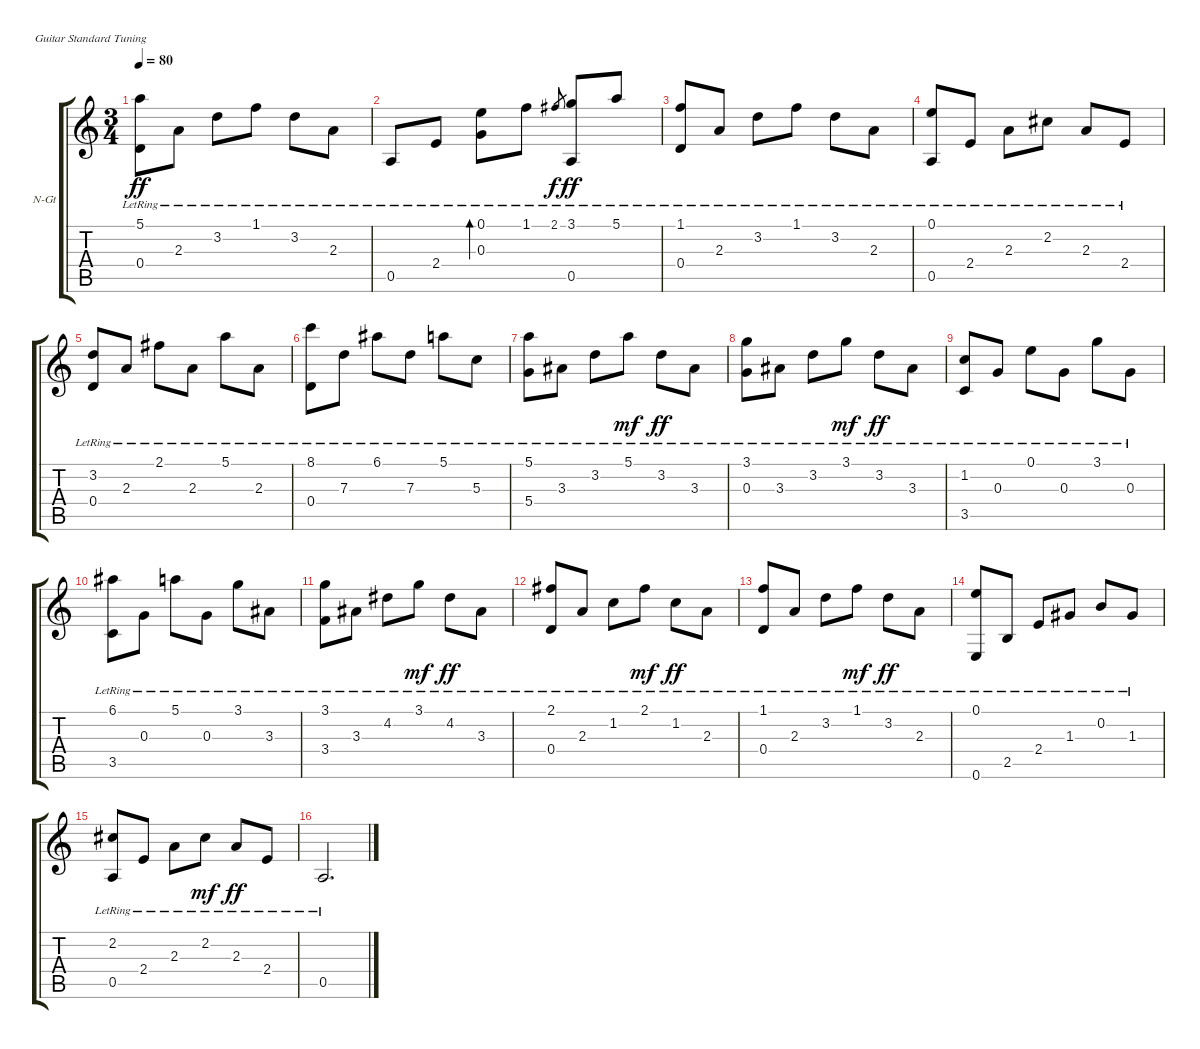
\bracketExtendMode groupsimilarinstruments
\firstSystemTrackNameOrientation horizontal
\otherSystemsTrackNameOrientation horizontal
\track ("guitar" "N-Gt") {instrument acousticguitarnylon}
\staff {score tabs}
\tuning (E4 B3 G3 D3 A2 E2)
\ts (3 4)
\tempo 80
\clef g2
\ks c
(5.1{lr} 0.4{lr}).8{dy ff} 2.3{lr}.8 3.2{lr}.8 1.1{lr}.8 3.2{lr}.8 2.3{lr}.8 |
0.5{lr}.8 2.4{lr}.8 (0.1{lr} 0.3{lr}).8{bd 480} 1.1{lr}.8 2.1{lr}.8{gr dy f} (3.1{lr} 0.5{lr}).8{dy ff} 5.1{lr}.8 |
(1.1{lr} 0.4{lr}).8 2.3{lr}.8 3.2{lr}.8 1.1{lr}.8 3.2{lr}.8 2.3{lr}.8 |
(0.1{lr} 0.5{lr}).8 2.4{lr}.8 2.3{lr}.8 2.2{lr}.8 2.3{lr}.8 2.4{lr}.8 |
(3.2{lr} 0.4{lr}).8 2.3{lr}.8 2.1{lr}.8 2.3{lr}.8 5.1{lr}.8 2.3{lr}.8 |
(8.1{lr} 0.4{lr}).8 7.3{lr}.8 6.1{lr}.8 7.3{lr}.8 5.1{lr}.8 5.3{lr}.8 |
(5.1{lr} 5.4{lr}).8 3.3{lr}.8 3.2{lr}.8 5.1{lr}.8{dy mf} 3.2{lr}.8{dy ff} 3.3{lr}.8 |
(3.1{lr} 0.3{lr}).8 3.3{lr}.8 3.2{lr}.8 3.1{lr}.8{dy mf} 3.2{lr}.8{dy ff} 3.3{lr}.8 |
(1.2{lr} 3.5{lr}).8 0.3{lr}.8 0.1{lr}.8 0.3{lr}.8 3.1{lr}.8 0.3{lr}.8 |
(6.1{lr} 3.5{lr}).8 0.3{lr}.8 5.1{lr}.8 0.3{lr}.8 3.1{lr}.8 3.3{lr}.8 |
(3.1{lr} 3.4{lr}).8 3.3{lr}.8 4.2{lr}.8 3.1{lr}.8{dy mf} 4.2{lr}.8{dy ff} 3.3{lr}.8 |
(2.1{lr} 0.4{lr}).8 2.3{lr}.8 1.2{lr}.8 2.1{lr}.8{dy mf} 1.2{lr}.8{dy ff} 2.3{lr}.8 |
(1.1{lr} 0.4{lr}).8 2.3{lr}.8 3.2{lr}.8 1.1{lr}.8{dy mf} 3.2{lr}.8{dy ff} 2.3{lr}.8 |
(0.1{lr} 0.6{lr}).8 2.5{lr}.8 2.4{lr}.8 1.3{lr}.8 0.2{lr}.8 1.3{lr}.8 |
(2.2{lr} 0.5{lr}).8 2.4{lr}.8 2.3{lr}.8 2.2{lr}.8{dy mf} 2.3{lr}.8{dy ff} 2.4{lr}.8 |
0.5{lr}.2{d}
